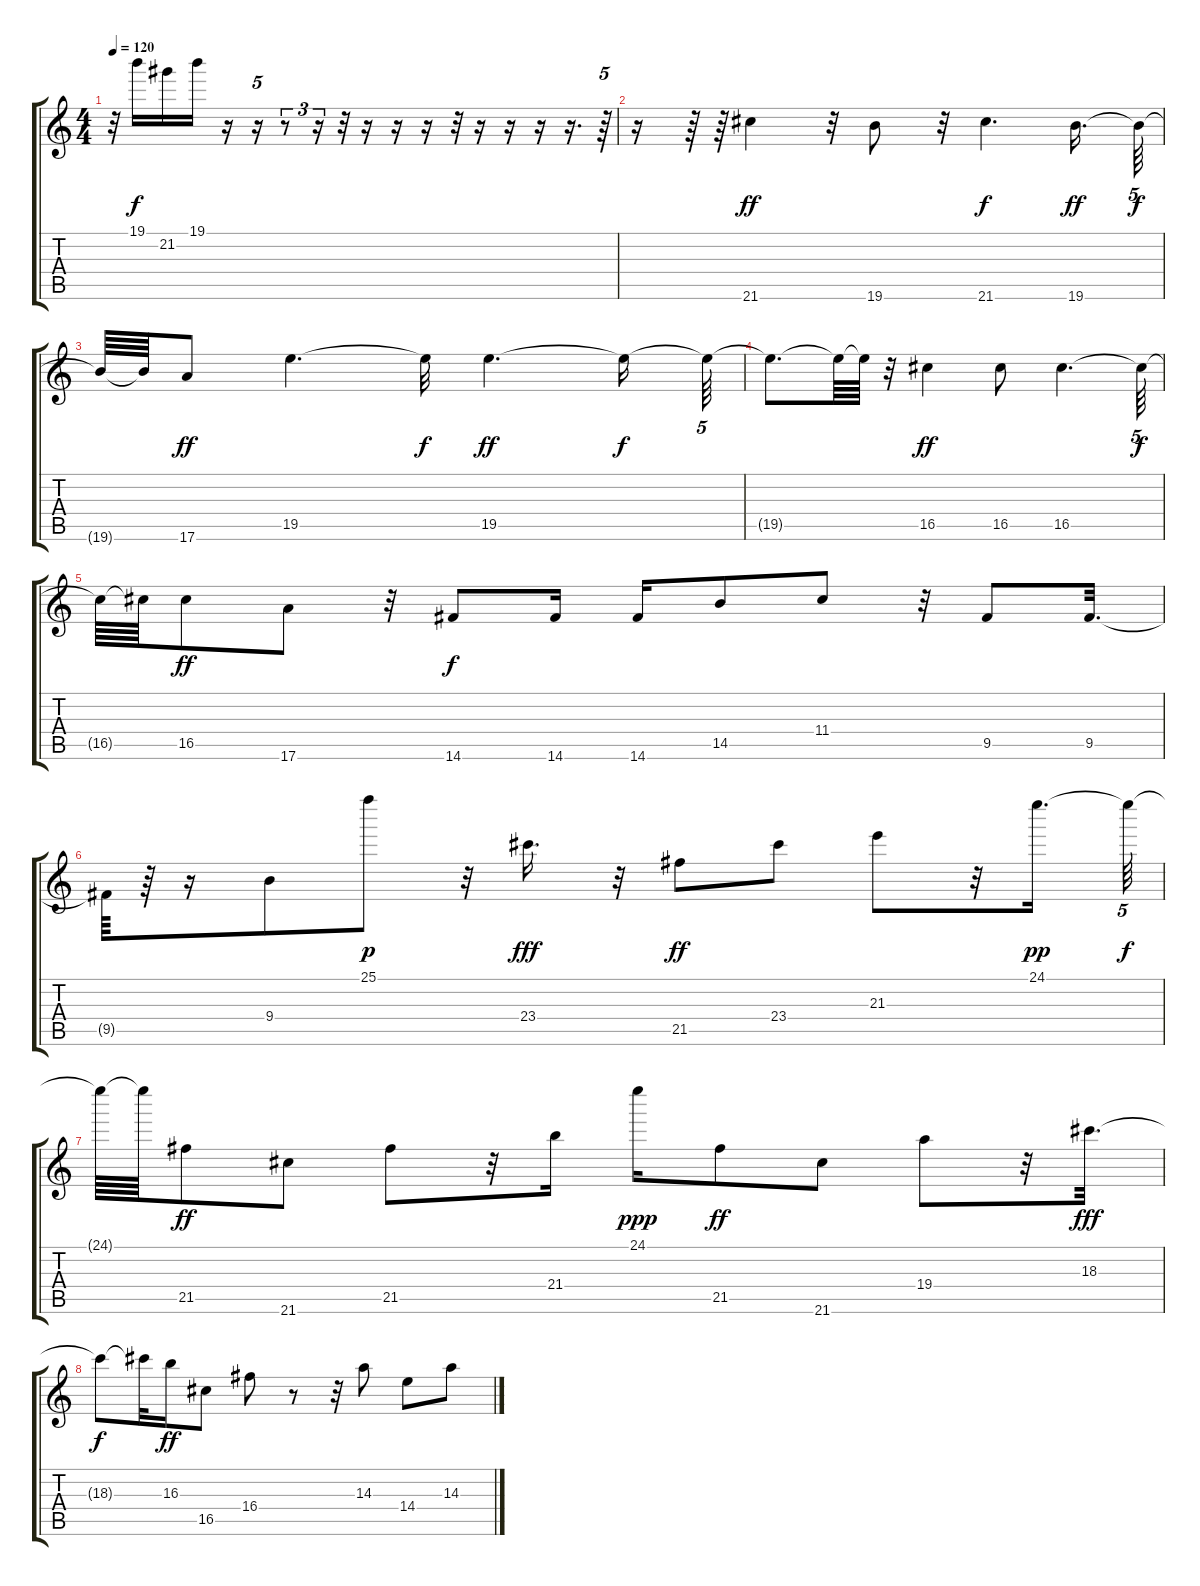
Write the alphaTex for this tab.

\track "" {instrument acousticguitarsteel}
\staff {score tabs}
\tuning (E4 B3 G3 D3 A2 E2) {hide}
\ts (4 4)
\tempo 120
\clef g2
\ks c
r.32{dy f} 19.1.16 21.2.16 19.1.16 r.16 r.16{tu (5 4)} r.8{tu (3 2)} r.16{tu (3 2)} r.32 r.16 r.16 r.16 r.32 r.16 r.16 r.16 r.16{d} r.64{tu (5 4)} |
r.16 r.64 r.64 21.6.4{dy ff} r.32 19.6.8 r.32 21.6.4{d dy f} 19.6.16{d dy ff} 19.6{t}.64{tu (5 4) dy f} |
19.6{t}.64 19.6{t}.64 17.6.8{dy ff} 19.5.4{d} 19.5{t}.32{dy f} 19.5.4{d dy ff} 19.5{t}.16{dy f} 19.5{t}.64{tu (5 4)} |
19.5{t}.8{d} 19.5{t}.64 19.5{t}.64 r.32 16.5.4{dy ff} 16.5.8 16.5.4{d} 16.5{t}.64{tu (5 4) dy f} |
16.5{t}.64 16.5{t}.64 16.5.8{dy ff} 17.6.8 r.32 14.6.8{dy f} 14.6.16 14.6.16 14.5.8 11.4.8 r.32 9.5.8 9.5.32{d} |
9.5{t}.64 r.64 r.16 9.4.8 25.1.8{dy p} r.32 23.4.16{d dy fff} r.32 21.5.8{dy ff} 23.4.8 21.3.8 r.32 24.1.16{d dy pp} 24.1{t}.64{tu (5 4) dy f} |
24.1{t}.64 24.1{t}.64 21.5.8{dy ff} 21.6.8 21.5.8 r.32 21.4.16 24.1.16{dy ppp} 21.5.8{dy ff} 21.6.8 19.4.8 r.32 18.3.32{d dy fff} |
18.3{t}.8{dy f} 18.3{t}.32 16.3.16{dy ff} 16.5.8 16.4.8 r.8 r.32 14.3.8 14.4.8 14.3.8
